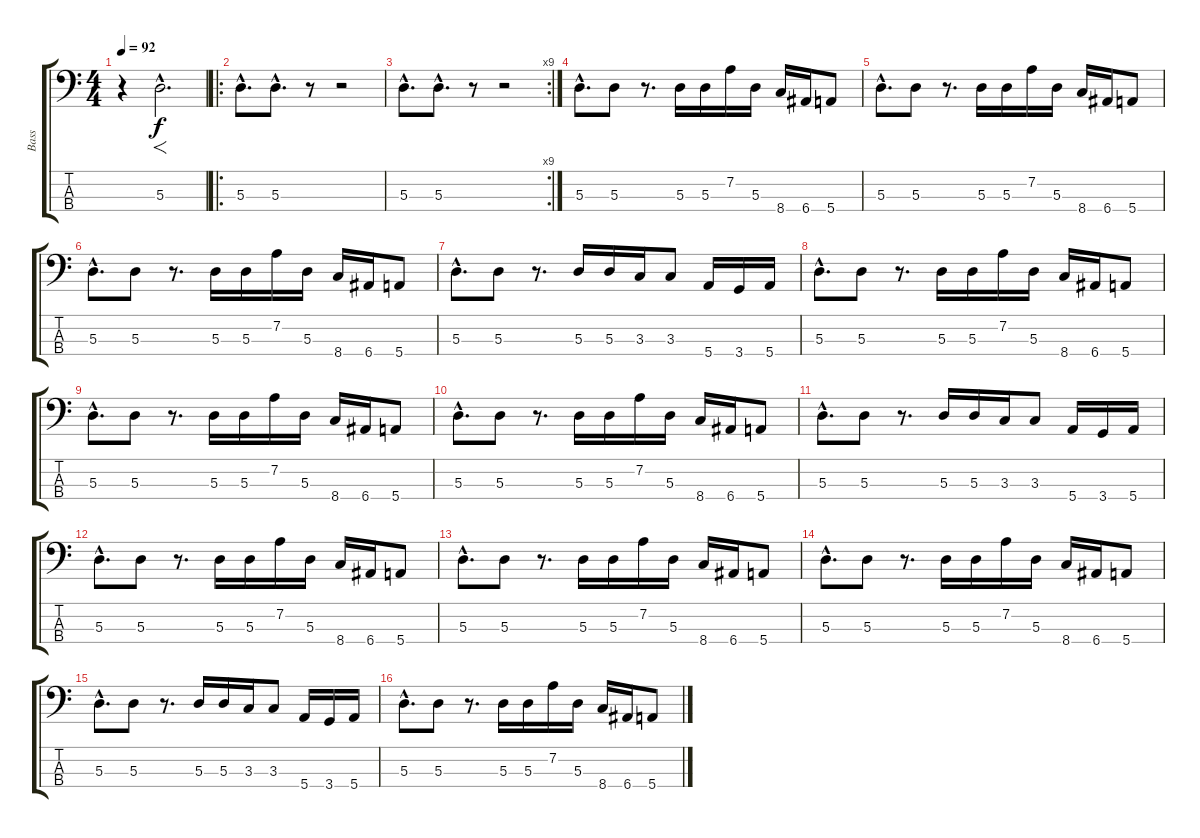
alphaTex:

\track ("Bass" "Bass") {instrument electricbassfinger}
\staff {score tabs}
\tuning (G2 D2 A1 E1) {hide}
\ts (4 4)
\tempo 92
\clef f4
\ks c
r.4{dy f instrument electricbassfinger} 5.3{hac}.2{f d} |
\ro
5.3{hac}.8{d} 5.3{hac}.8{d} r.8 r.2 |
\rc 9
5.3{hac}.8{d} 5.3{hac}.8{d} r.8 r.2 |
5.3{hac}.8{d} 5.3.8 r.8{d} 5.3.16 5.3.16 7.2.16 5.3.16 8.4.16 6.4.16 5.4.8 |
5.3{hac}.8{d} 5.3.8 r.8{d} 5.3.16 5.3.16 7.2.16 5.3.16 8.4.16 6.4.16 5.4.8 |
5.3{hac}.8{d} 5.3.8 r.8{d} 5.3.16 5.3.16 7.2.16 5.3.16 8.4.16 6.4.16 5.4.8 |
5.3{hac}.8{d} 5.3.8 r.8{d} 5.3.16 5.3.16 3.3.16 3.3.8 5.4.16 3.4.16 5.4.16 |
5.3{hac}.8{d} 5.3.8 r.8{d} 5.3.16 5.3.16 7.2.16 5.3.16 8.4.16 6.4.16 5.4.8 |
5.3{hac}.8{d} 5.3.8 r.8{d} 5.3.16 5.3.16 7.2.16 5.3.16 8.4.16 6.4.16 5.4.8 |
5.3{hac}.8{d} 5.3.8 r.8{d} 5.3.16 5.3.16 7.2.16 5.3.16 8.4.16 6.4.16 5.4.8 |
5.3{hac}.8{d} 5.3.8 r.8{d} 5.3.16 5.3.16 3.3.16 3.3.8 5.4.16 3.4.16 5.4.16 |
5.3{hac}.8{d} 5.3.8 r.8{d} 5.3.16 5.3.16 7.2.16 5.3.16 8.4.16 6.4.16 5.4.8 |
5.3{hac}.8{d} 5.3.8 r.8{d} 5.3.16 5.3.16 7.2.16 5.3.16 8.4.16 6.4.16 5.4.8 |
5.3{hac}.8{d} 5.3.8 r.8{d} 5.3.16 5.3.16 7.2.16 5.3.16 8.4.16 6.4.16 5.4.8 |
5.3{hac}.8{d} 5.3.8 r.8{d} 5.3.16 5.3.16 3.3.16 3.3.8 5.4.16 3.4.16 5.4.16 |
5.3{hac}.8{d} 5.3.8 r.8{d} 5.3.16 5.3.16 7.2.16 5.3.16 8.4.16 6.4.16 5.4.8
